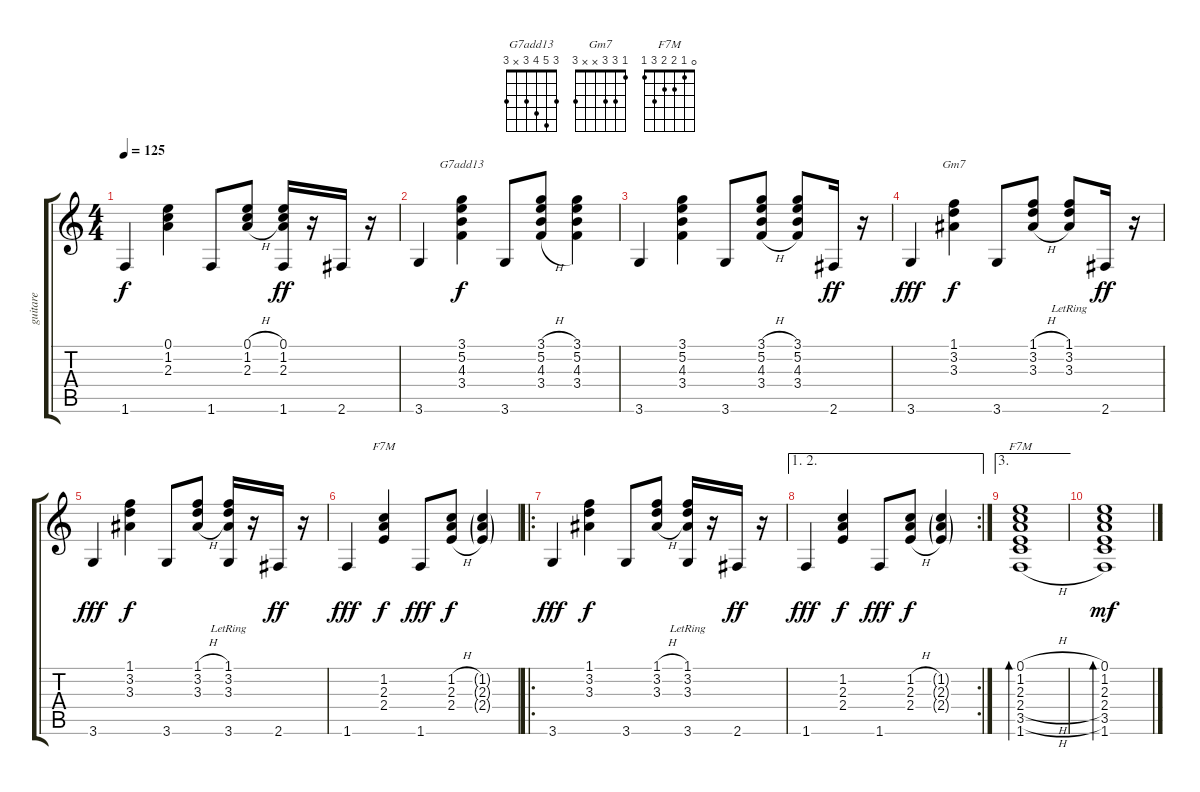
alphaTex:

\track ("guitare" "guitare") {instrument acousticguitarnylon}
\staff {score tabs}
\tuning (E4 B3 G3 D3 A2 E2) {hide}
\chord ("G7add13" 3 5 4 3 x 3)
\chord ("Gm7" 1 3 3 x x 3)
\chord ("F7M" x 1 2 2 x 1)
\chord ("F7M" 0 1 2 2 3 1)
\ts (4 4)
\tempo 125
\clef g2
\ks c
1.6.4{dy f} (0.1 1.2 2.3).4 1.6.8 (0.1{h} 1.2{h} 2.3{h}).8 (0.1 1.2 2.3 1.6).16{dy ff} r.16 2.6.16 r.16 |
3.6.4 (3.1 5.2 4.3 3.4).4{ch "G7add13" dy f} 3.6.8 (3.1{h} 5.2{h} 4.3{h} 3.4{h}).8 (3.1 5.2 4.3 3.4).4 |
3.6.4 (3.1 5.2 4.3 3.4).4 3.6.8 (3.1{h} 5.2{h} 4.3{h} 3.4{h}).8 (3.1 5.2 4.3 3.4).8 2.6.16{dy ff} r.16 |
3.6.4{dy fff} (1.1 3.2 3.3).4{ch "Gm7" dy f} 3.6.8 (1.1{h} 3.2{h} 3.3{h}).8 (1.1{lr} 3.2{lr} 3.3{lr}).8 2.6.16{dy ff} r.16 |
3.6.4{dy fff} (1.1 3.2 3.3).4{dy f} 3.6.8 (1.1{h} 3.2{h} 3.3{h}).8 (1.1{lr} 3.2{lr} 3.3{lr} 3.6).16 r.16 2.6.16{dy ff} r.16 |
1.6.4{dy fff} (1.2 2.3 2.4).4{ch "F7M" dy f} 1.6.8{dy fff} (1.2{h} 2.3{h} 2.4{h}).8{dy f} (1.2{g} 2.3{g} 2.4{g}).4 |
\ro
3.6.4{dy fff} (1.1 3.2 3.3).4{dy f} 3.6.8 (1.1{h} 3.2{h} 3.3{h}).8 (1.1{lr} 3.2{lr} 3.3{lr} 3.6).16 r.16 2.6.16{dy ff} r.16 |
\ae (1 2)
\rc 2
1.6.4{dy fff} (1.2 2.3 2.4).4{dy f} 1.6.8{dy fff} (1.2{h} 2.3{h} 2.4{h}).8{dy f} (1.2{g} 2.3{g} 2.4{g}).4 |
\ae 3
(0.1{h} 1.2{h} 2.3{h} 2.4{h} 3.5{h} 1.6{h}).1{bd 480 ch "F7M"} |
(0.1 1.2 2.3 2.4 3.5 1.6).1{bd 480 dy mf}
